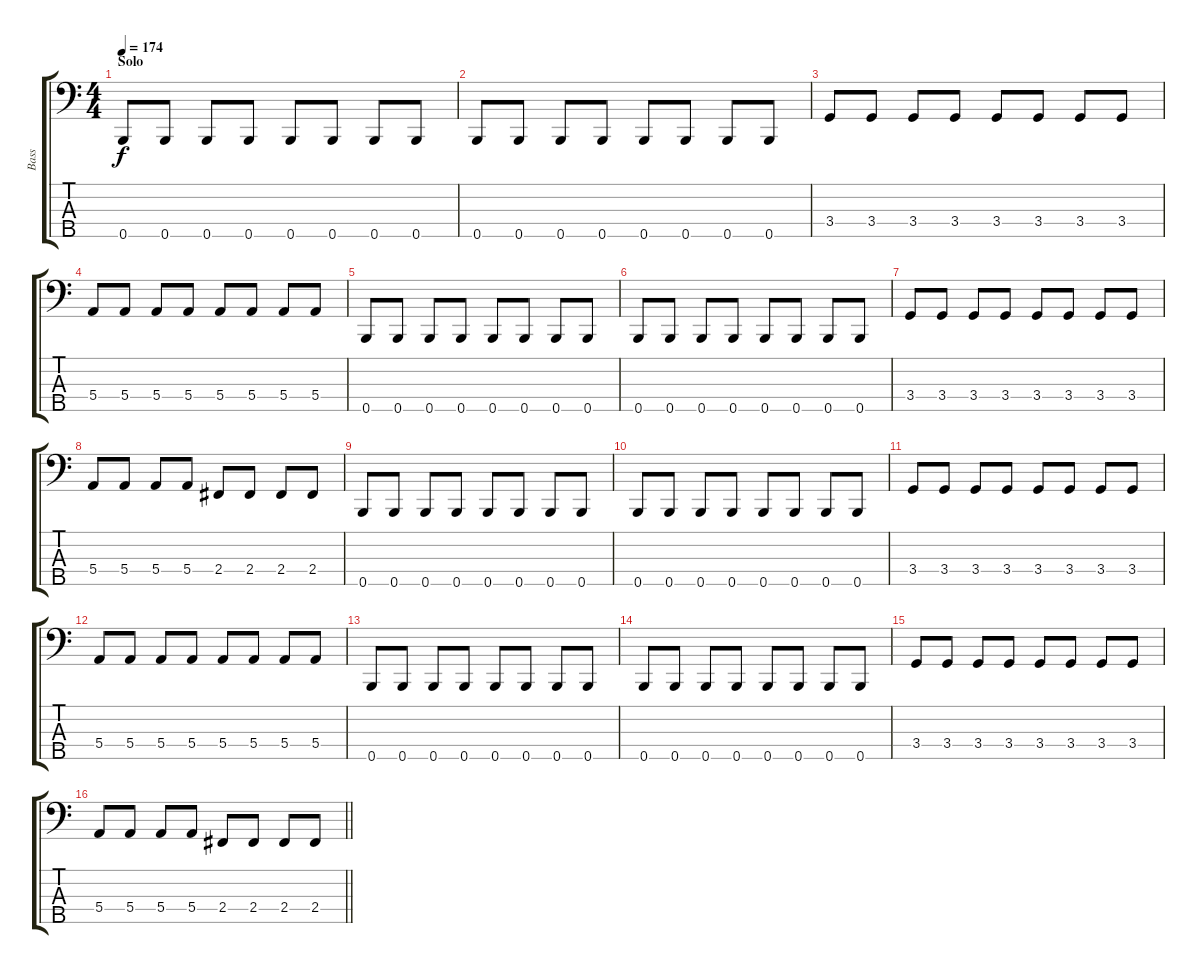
\track ("Bass" "Bass") {instrument electricbassfinger}
\staff {score tabs}
\tuning (G2 D2 A1 E1 B0) {hide}
\ts (4 4)
\section ("" "Solo")
\tempo 174
\clef f4
\ks c
0.5.8{dy f} 0.5.8 0.5.8 0.5.8 0.5.8 0.5.8 0.5.8 0.5.8 |
0.5.8 0.5.8 0.5.8 0.5.8 0.5.8 0.5.8 0.5.8 0.5.8 |
3.4.8 3.4.8 3.4.8 3.4.8 3.4.8 3.4.8 3.4.8 3.4.8 |
5.4.8 5.4.8 5.4.8 5.4.8 5.4.8 5.4.8 5.4.8 5.4.8 |
0.5.8 0.5.8 0.5.8 0.5.8 0.5.8 0.5.8 0.5.8 0.5.8 |
0.5.8 0.5.8 0.5.8 0.5.8 0.5.8 0.5.8 0.5.8 0.5.8 |
3.4.8 3.4.8 3.4.8 3.4.8 3.4.8 3.4.8 3.4.8 3.4.8 |
5.4.8 5.4.8 5.4.8 5.4.8 2.4.8 2.4.8 2.4.8 2.4.8 |
0.5.8 0.5.8 0.5.8 0.5.8 0.5.8 0.5.8 0.5.8 0.5.8 |
0.5.8 0.5.8 0.5.8 0.5.8 0.5.8 0.5.8 0.5.8 0.5.8 |
3.4.8 3.4.8 3.4.8 3.4.8 3.4.8 3.4.8 3.4.8 3.4.8 |
5.4.8 5.4.8 5.4.8 5.4.8 5.4.8 5.4.8 5.4.8 5.4.8 |
0.5.8 0.5.8 0.5.8 0.5.8 0.5.8 0.5.8 0.5.8 0.5.8 |
0.5.8 0.5.8 0.5.8 0.5.8 0.5.8 0.5.8 0.5.8 0.5.8 |
3.4.8 3.4.8 3.4.8 3.4.8 3.4.8 3.4.8 3.4.8 3.4.8 |
\barLineRight lightlight
5.4.8 5.4.8 5.4.8 5.4.8 2.4.8 2.4.8 2.4.8 2.4.8
